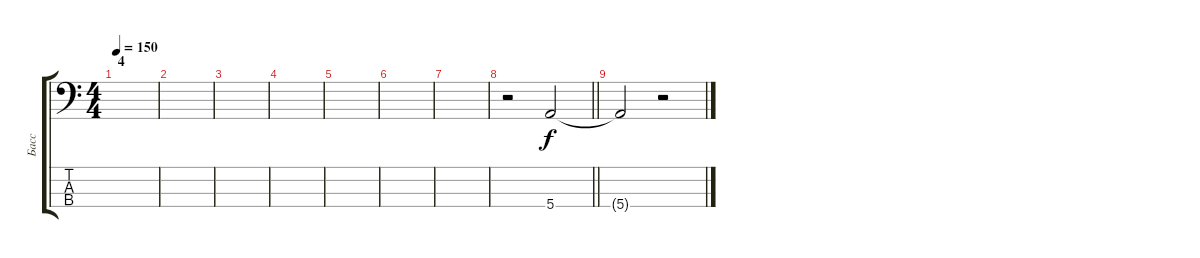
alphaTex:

\track ("Басс" "Басс") {instrument electricbassfinger}
\staff {score tabs}
\tuning (G2 D2 A1 E1) {hide}
\ts (4 4)
\section ("" "4")
\tempo 150
\clef f4
\ks c
|
|
|
|
|
|
|
\barLineRight lightlight
r.2 5.4.2 |
5.4{t}.2 r.2
